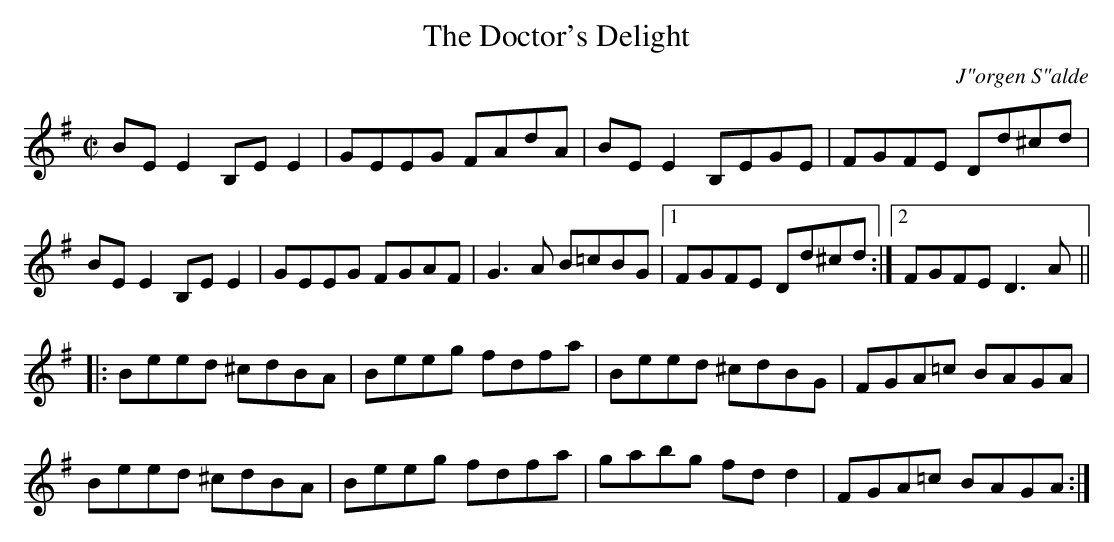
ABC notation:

X:1
T:Doctor's Delight, The
C:J"orgen S"alde
M:C|
K:Em
BEE2 B,EE2|GEEG FAdA|BEE2 B,EGE|FGFE Dd^cd|
BEE2 B,EE2|GEEG FGAF|G3A B=cBG|1 FGFE Dd^cd:|2 FGFE D3A||
|:Beed ^cdBA|Beeg fdfa|Beed ^cdBG|FGA=c BAGA|
Beed ^cdBA|Beeg fdfa|gabg fdd2|FGA=c BAGA:|
